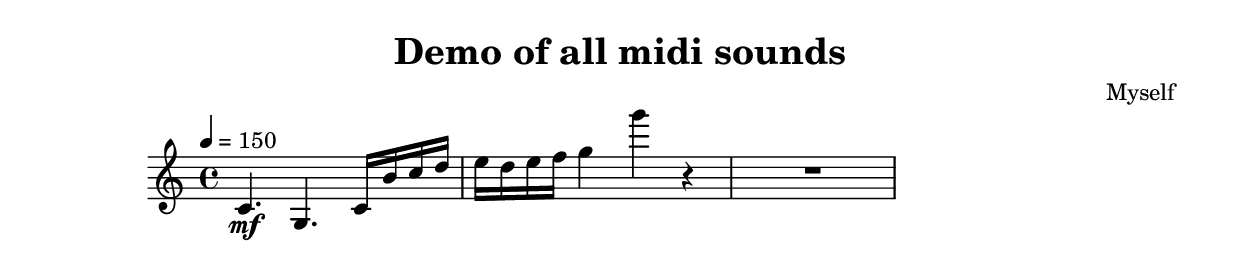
%% DO NOT EDIT this file manually; it is automatically
%% generated from LSR http://lsr.dsi.unimi.it
%% Make any changes in LSR itself, or in Documentation/snippets/new/ ,
%% and then run scripts/auxiliar/makelsr.py
%%
%% This file is in the public domain.
\version "2.16.0"

\header {
  lsrtags = "midi, real-music, specific-notation"

  texidoc = "
Problem: How to know which @code{midiInstrument} would be best for your
composition? Solution: A LilyPond demo file.



"
  doctitle = "Demo MidiInstruments"
} % begin verbatim


\header {
  title = "Demo of all midi sounds"
  arranger = "Myself "
}

baseMelody = \relative c' {
  c4.\mf g c16 b' c d
  e16 d e f g4 g'4 r
  R1
}
melody = {
  \tempo 4 = 150
  \baseMelody
}

\score {
  \new Staff <<
    \new Voice \melody
  >>
  \layout { }
}

\score {
  \new Staff <<
    \new Voice {
      r\mf
      \set Staff.midiInstrument = #"acoustic grand" \melody
      \set Staff.midiInstrument = #"bright acoustic" \melody
      \set Staff.midiInstrument = #"electric grand" \melody
      \set Staff.midiInstrument = #"honky-tonk" \melody
      \set Staff.midiInstrument = #"electric piano 1" \melody
      \set Staff.midiInstrument = #"electric piano 2" \melody
      \set Staff.midiInstrument = #"harpsichord" \melody
      \set Staff.midiInstrument = #"clav" \melody
      \set Staff.midiInstrument = #"celesta" \melody
      \set Staff.midiInstrument = #"glockenspiel" \melody
      \set Staff.midiInstrument = #"music box" \melody
      \set Staff.midiInstrument = #"vibraphone" \melody
      \set Staff.midiInstrument = #"marimba" \melody
      \set Staff.midiInstrument = #"xylophone" \melody
      \set Staff.midiInstrument = #"tubular bells" \melody
      \set Staff.midiInstrument = #"dulcimer" \melody
      \set Staff.midiInstrument = #"drawbar organ" \melody
      \set Staff.midiInstrument = #"percussive organ" \melody
      \set Staff.midiInstrument = #"rock organ" \melody
      \set Staff.midiInstrument = #"church organ" \melody
      \set Staff.midiInstrument = #"reed organ" \melody
      \set Staff.midiInstrument = #"accordion" \melody
      \set Staff.midiInstrument = #"harmonica" \melody
      \set Staff.midiInstrument = #"concertina" \melody
      \set Staff.midiInstrument = #"acoustic guitar (nylon)" \melody
      \set Staff.midiInstrument = #"acoustic guitar (steel)" \melody
      \set Staff.midiInstrument = #"electric guitar (jazz)" \melody
      \set Staff.midiInstrument = #"electric guitar (clean)" \melody
      \set Staff.midiInstrument = #"electric guitar (muted)" \melody
      \set Staff.midiInstrument = #"overdriven guitar" \melody
      \set Staff.midiInstrument = #"distorted guitar" \melody
      \set Staff.midiInstrument = #"acoustic bass" \melody
      \set Staff.midiInstrument = #"electric bass (finger)" \melody
      \set Staff.midiInstrument = #"electric bass (pick)" \melody
      \set Staff.midiInstrument = #"fretless bass" \melody
      \set Staff.midiInstrument = #"slap bass 1" \melody
      \set Staff.midiInstrument = #"slap bass 2" \melody
      \set Staff.midiInstrument = #"synth bass 1" \melody
      \set Staff.midiInstrument = #"synth bass 2" \melody
      \set Staff.midiInstrument = #"violin" \melody
      \set Staff.midiInstrument = #"viola" \melody
      \set Staff.midiInstrument = #"cello" \melody
      \set Staff.midiInstrument = #"contrabass" \melody
      \set Staff.midiInstrument = #"tremolo strings" \melody
      \set Staff.midiInstrument = #"pizzicato strings" \melody
      \set Staff.midiInstrument = #"orchestral harp" \melody
      \set Staff.midiInstrument = #"timpani" \melody
      \set Staff.midiInstrument = #"string ensemble 1" \melody
      \set Staff.midiInstrument = #"string ensemble 2" \melody
      \set Staff.midiInstrument = #"synthstrings 1" \melody
      \set Staff.midiInstrument = #"synthstrings 2" \melody
      \set Staff.midiInstrument = #"choir aahs" \melody
      \set Staff.midiInstrument = #"voice oohs" \melody
      \set Staff.midiInstrument = #"synth voice" \melody
      \set Staff.midiInstrument = #"orchestra hit" \melody
      \set Staff.midiInstrument = #"trumpet" \melody
      \set Staff.midiInstrument = #"trombone" \melody
      \set Staff.midiInstrument = #"tuba" \melody
      \set Staff.midiInstrument = #"muted trumpet" \melody
      \set Staff.midiInstrument = #"french horn" \melody
      \set Staff.midiInstrument = #"brass section" \melody
      \set Staff.midiInstrument = #"synthbrass 1" \melody
      \set Staff.midiInstrument = #"synthbrass 2" \melody
      \set Staff.midiInstrument = #"soprano sax" \melody
      \set Staff.midiInstrument = #"alto sax" \melody
      \set Staff.midiInstrument = #"tenor sax" \melody
      \set Staff.midiInstrument = #"baritone sax" \melody
      \set Staff.midiInstrument = #"oboe" \melody
      \set Staff.midiInstrument = #"english horn" \melody
      \set Staff.midiInstrument = #"bassoon" \melody
      \set Staff.midiInstrument = #"clarinet" \melody
      \set Staff.midiInstrument = #"piccolo" \melody
      \set Staff.midiInstrument = #"flute" \melody
      \set Staff.midiInstrument = #"recorder" \melody
      \set Staff.midiInstrument = #"pan flute" \melody
      \set Staff.midiInstrument = #"blown bottle" \melody
      \set Staff.midiInstrument = #"shakuhachi" \melody
      \set Staff.midiInstrument = #"whistle" \melody
      \set Staff.midiInstrument = #"ocarina" \melody
      \set Staff.midiInstrument = #"lead 1 (square)" \melody
      \set Staff.midiInstrument = #"lead 2 (sawtooth)" \melody
      \set Staff.midiInstrument = #"lead 3 (calliope)" \melody
      \set Staff.midiInstrument = #"lead 4 (chiff)" \melody
      \set Staff.midiInstrument = #"lead 5 (charang)" \melody
      \set Staff.midiInstrument = #"lead 6 (voice)" \melody
      \set Staff.midiInstrument = #"lead 7 (fifths)" \melody
      \set Staff.midiInstrument = #"lead 8 (bass+lead)" \melody
      \set Staff.midiInstrument = #"pad 1 (new age)" \melody
      \set Staff.midiInstrument = #"pad 2 (warm)" \melody
      \set Staff.midiInstrument = #"pad 3 (polysynth)" \melody
      \set Staff.midiInstrument = #"pad 4 (choir)" \melody
      \set Staff.midiInstrument = #"pad 5 (bowed)" \melody
      \set Staff.midiInstrument = #"pad 6 (metallic)" \melody
      \set Staff.midiInstrument = #"pad 7 (halo)" \melody
      \set Staff.midiInstrument = #"pad 8 (sweep)" \melody
      \set Staff.midiInstrument = #"fx 1 (rain)" \melody
      \set Staff.midiInstrument = #"fx 2 (soundtrack)" \melody
      \set Staff.midiInstrument = #"fx 3 (crystal)" \melody
      \set Staff.midiInstrument = #"fx 4 (atmosphere)" \melody
      \set Staff.midiInstrument = #"fx 5 (brightness)" \melody
      \set Staff.midiInstrument = #"fx 6 (goblins)" \melody
      \set Staff.midiInstrument = #"fx 7 (echoes)" \melody
      \set Staff.midiInstrument = #"fx 8 (sci-fi)" \melody
      \set Staff.midiInstrument = #"sitar" \melody
      \set Staff.midiInstrument = #"banjo" \melody
      \set Staff.midiInstrument = #"shamisen" \melody
      \set Staff.midiInstrument = #"koto" \melody
      \set Staff.midiInstrument = #"kalimba" \melody
      \set Staff.midiInstrument = #"bagpipe" \melody
      \set Staff.midiInstrument = #"fiddle" \melody
      \set Staff.midiInstrument = #"shanai" \melody
      \set Staff.midiInstrument = #"tinkle bell" \melody
      \set Staff.midiInstrument = #"agogo" \melody
      \set Staff.midiInstrument = #"steel drums" \melody
      \set Staff.midiInstrument = #"woodblock" \melody
      \set Staff.midiInstrument = #"taiko drum" \melody
      \set Staff.midiInstrument = #"melodic tom" \melody
      \set Staff.midiInstrument = #"synth drum" \melody
      \set Staff.midiInstrument = #"reverse cymbal" \melody
      \set Staff.midiInstrument = #"guitar fret noise" \melody
      \set Staff.midiInstrument = #"breath noise" \melody
      \set Staff.midiInstrument = #"seashore" \melody
      \set Staff.midiInstrument = #"bird tweet" \melody
      \set Staff.midiInstrument = #"telephone ring" \melody
      \set Staff.midiInstrument = #"helicopter" \melody
      \set Staff.midiInstrument = #"applause" \melody
      \set Staff.midiInstrument = #"gunshot" \melody
    }
  >>
  \midi { }
}
